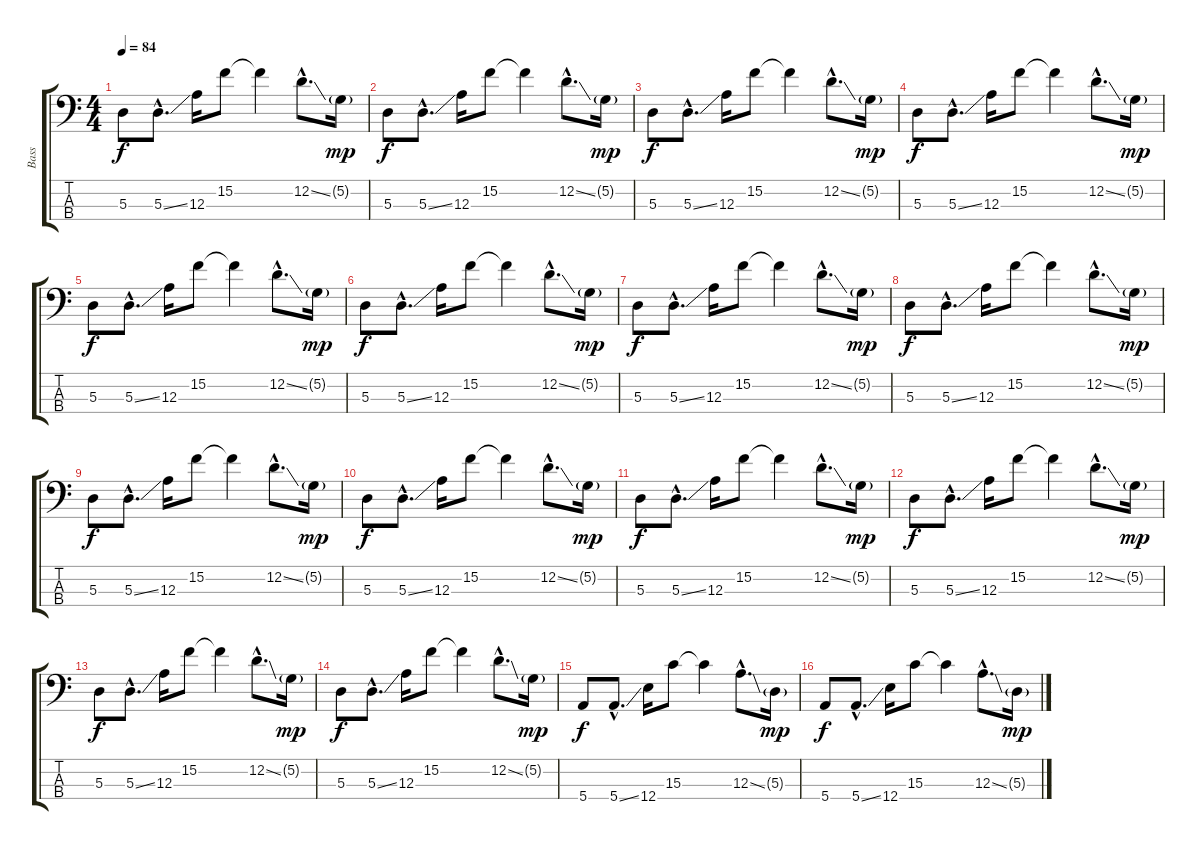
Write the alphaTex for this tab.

\track ("Bass" "Bass") {instrument electricbassfinger}
\staff {score tabs}
\tuning (G2 D2 A1 E1) {hide}
\ts (4 4)
\tempo 84
\clef f4
\ks c
5.3.8{dy f} 5.3{ss hac}.8{d} 12.3.16 15.2.8 15.2{t}.4 12.2{ss hac}.8{d} 5.2{g}.16{dy mp} |
5.3.8{dy f} 5.3{ss hac}.8{d} 12.3.16 15.2.8 15.2{t}.4 12.2{ss hac}.8{d} 5.2{g}.16{dy mp} |
5.3.8{dy f} 5.3{ss hac}.8{d} 12.3.16 15.2.8 15.2{t}.4 12.2{ss hac}.8{d} 5.2{g}.16{dy mp} |
5.3.8{dy f} 5.3{ss hac}.8{d} 12.3.16 15.2.8 15.2{t}.4 12.2{ss hac}.8{d} 5.2{g}.16{dy mp} |
5.3.8{dy f} 5.3{ss hac}.8{d} 12.3.16 15.2.8 15.2{t}.4 12.2{ss hac}.8{d} 5.2{g}.16{dy mp} |
5.3.8{dy f} 5.3{ss hac}.8{d} 12.3.16 15.2.8 15.2{t}.4 12.2{ss hac}.8{d} 5.2{g}.16{dy mp} |
5.3.8{dy f} 5.3{ss hac}.8{d} 12.3.16 15.2.8 15.2{t}.4 12.2{ss hac}.8{d} 5.2{g}.16{dy mp} |
5.3.8{dy f} 5.3{ss hac}.8{d} 12.3.16 15.2.8 15.2{t}.4 12.2{ss hac}.8{d} 5.2{g}.16{dy mp} |
5.3.8{dy f} 5.3{ss hac}.8{d} 12.3.16 15.2.8 15.2{t}.4 12.2{ss hac}.8{d} 5.2{g}.16{dy mp} |
5.3.8{dy f} 5.3{ss hac}.8{d} 12.3.16 15.2.8 15.2{t}.4 12.2{ss hac}.8{d} 5.2{g}.16{dy mp} |
5.3.8{dy f} 5.3{ss hac}.8{d} 12.3.16 15.2.8 15.2{t}.4 12.2{ss hac}.8{d} 5.2{g}.16{dy mp} |
5.3.8{dy f} 5.3{ss hac}.8{d} 12.3.16 15.2.8 15.2{t}.4 12.2{ss hac}.8{d} 5.2{g}.16{dy mp} |
5.3.8{dy f} 5.3{ss hac}.8{d} 12.3.16 15.2.8 15.2{t}.4 12.2{ss hac}.8{d} 5.2{g}.16{dy mp} |
5.3.8{dy f} 5.3{ss hac}.8{d} 12.3.16 15.2.8 15.2{t}.4 12.2{ss hac}.8{d} 5.2{g}.16{dy mp} |
5.4.8{dy f} 5.4{ss hac}.8{d} 12.4.16 15.3.8 15.3{t}.4 12.3{ss hac}.8{d} 5.3{g}.16{dy mp} |
5.4.8{dy f} 5.4{ss hac}.8{d} 12.4.16 15.3.8 15.3{t}.4 12.3{ss hac}.8{d} 5.3{g}.16{dy mp}
